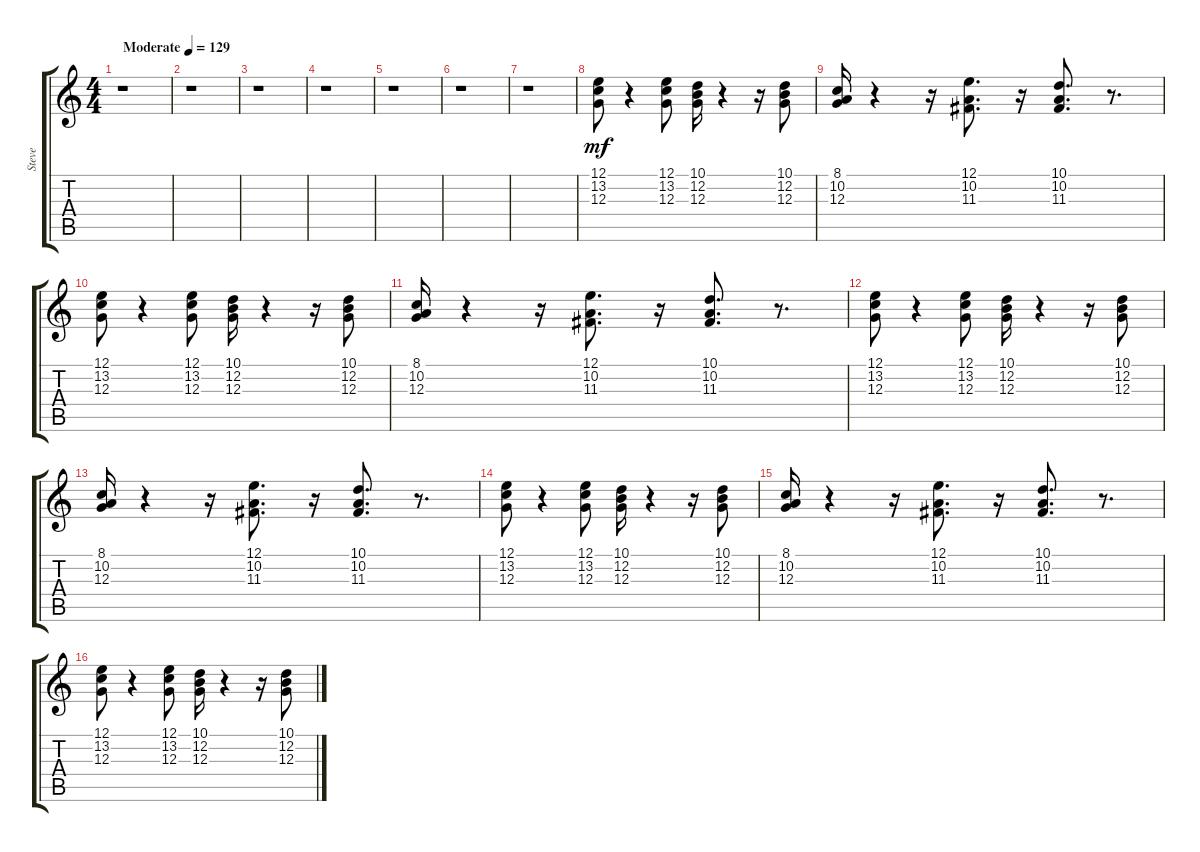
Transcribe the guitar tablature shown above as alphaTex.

\track ("Steve" "Steve") {instrument lead2sawtooth}
\staff {score tabs}
\tuning (E4 B3 G3 D3 A2 E2) {hide}
\ts (4 4)
\tempo (129 "Moderate")
\clef g2
\ks c
r.1{dy mf instrument lead2sawtooth} |
r.1 |
r.1 |
r.1 |
r.1 |
r.1 |
r.1 |
(12.1 13.2 12.3).8 r.4 (12.1 13.2 12.3).8 (10.1 12.2 12.3).16 r.4 r.16 (10.1 12.2 12.3).8 |
(8.1 10.2 12.3).16 r.4 r.16 (12.1 10.2 11.3).8{d} r.16 (10.1 10.2 11.3).8{d} r.8{d} |
(12.1 13.2 12.3).8 r.4 (12.1 13.2 12.3).8 (10.1 12.2 12.3).16 r.4 r.16 (10.1 12.2 12.3).8 |
(8.1 10.2 12.3).16 r.4 r.16 (12.1 10.2 11.3).8{d} r.16 (10.1 10.2 11.3).8{d} r.8{d} |
(12.1 13.2 12.3).8 r.4 (12.1 13.2 12.3).8 (10.1 12.2 12.3).16 r.4 r.16 (10.1 12.2 12.3).8 |
(8.1 10.2 12.3).16 r.4 r.16 (12.1 10.2 11.3).8{d} r.16 (10.1 10.2 11.3).8{d} r.8{d} |
(12.1 13.2 12.3).8 r.4 (12.1 13.2 12.3).8 (10.1 12.2 12.3).16 r.4 r.16 (10.1 12.2 12.3).8 |
(8.1 10.2 12.3).16 r.4 r.16 (12.1 10.2 11.3).8{d} r.16 (10.1 10.2 11.3).8{d} r.8{d} |
(12.1 13.2 12.3).8 r.4 (12.1 13.2 12.3).8 (10.1 12.2 12.3).16 r.4 r.16 (10.1 12.2 12.3).8
